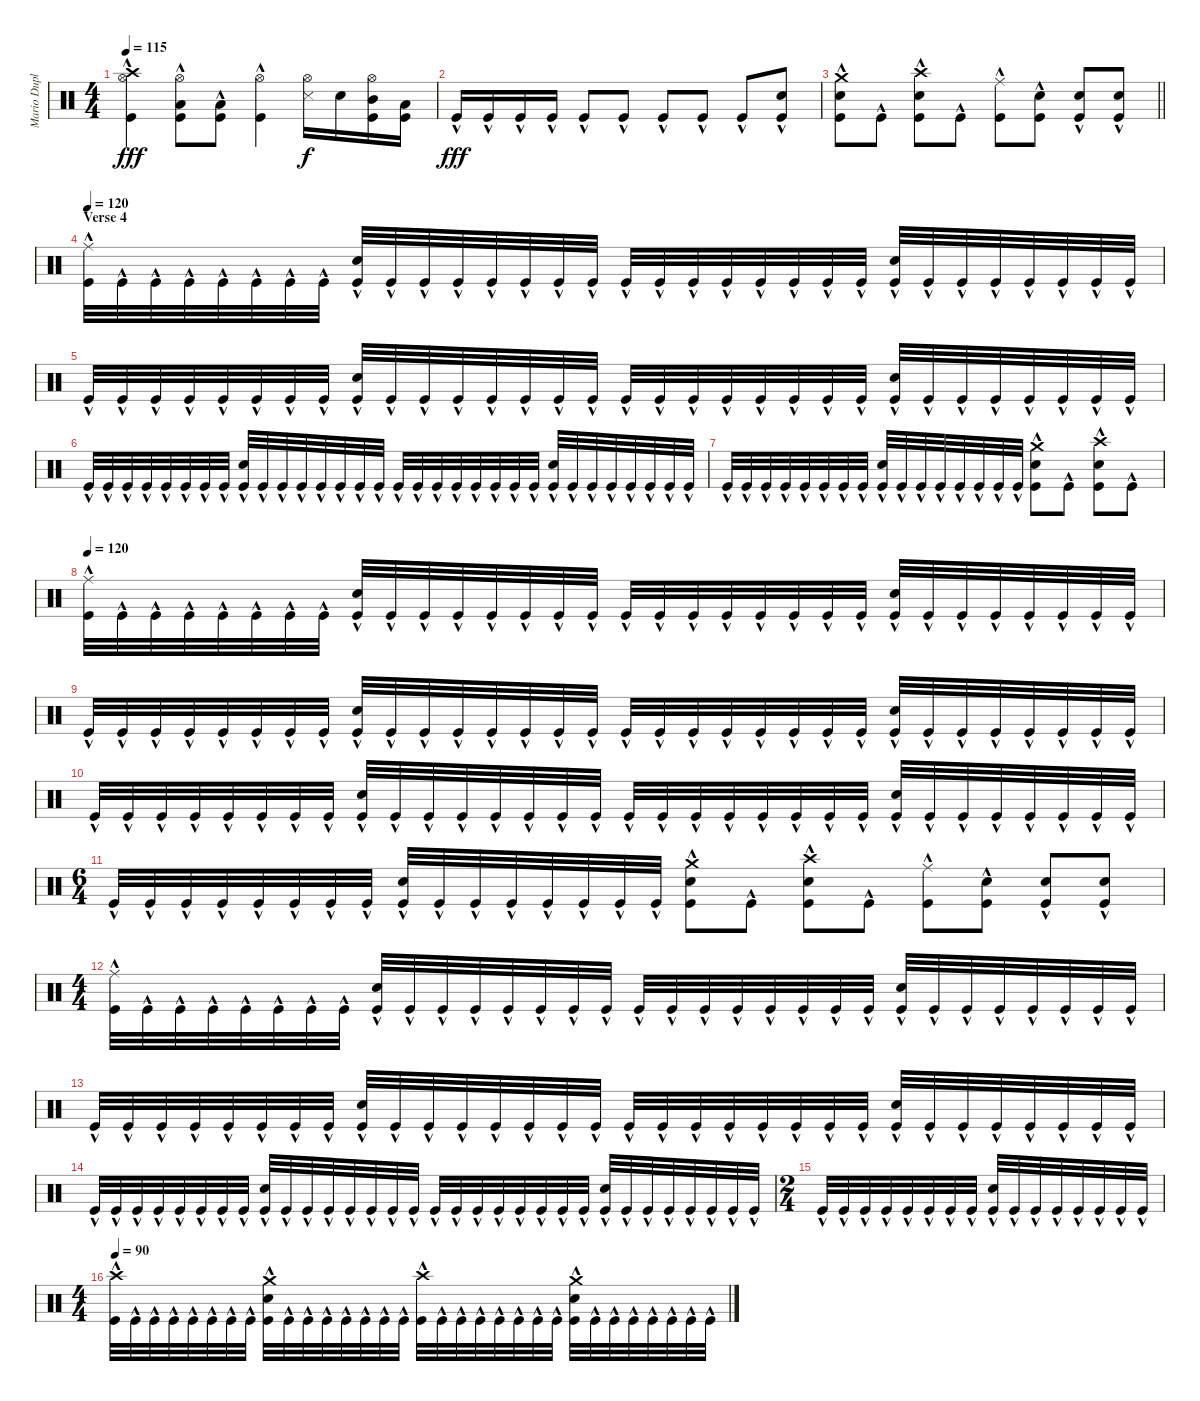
\track ("Mario Duplantier" "Mario Dupl") {instrument percussion}
\staff {score}
\articulation defaults
\ts (4 4)
\tempo 115
\clef neutral
\ks c
("Crash high (hit)" "Hi-Hat (open)"{hac} "Kick (hit)"{hac}).4{dy fff} ("Hi-Hat (open)"{hac} "Low Tom (hit)" "Kick (hit)"{hac}).8 ("Low Tom (hit)" "Kick (hit)"{hac}).8 ("Hi-Hat (open)"{hac} "Kick (hit)"{hac}).4 ("Hi-Hat (open)" "Metronome (hit)").16{dy f} "Electric Snare (hit)".16 ("Hi-Hat (open)" "Mid Tom (hit)" "Kick (hit)").16 ("Low Tom (hit)" "Kick (hit)").16 |
"Kick (hit)"{hac}.16{dy fff} "Kick (hit)"{hac}.16 "Kick (hit)"{hac}.16 "Kick (hit)"{hac}.16 "Kick (hit)"{hac}.8 "Kick (hit)"{hac}.8 "Kick (hit)"{hac}.8 "Kick (hit)"{hac}.8 "Kick (hit)"{hac}.8 ("Electric Snare (hit)" "Kick (hit)"{hac}).8 |
\barLineRight lightlight
("Crash medium (hit)" "Electric Snare (hit)" "Kick (hit)"{hac}).8 "Kick (hit)"{hac}.8 ("Crash high (hit)" "Electric Snare (hit)" "Kick (hit)"{hac}).8 "Kick (hit)"{hac}.8 ("Ride (middle)" "Kick (hit)"{hac}).8 ("Electric Snare (hit)" "Kick (hit)"{hac}).8 ("Electric Snare (hit)" "Kick (hit)"{hac}).8 ("Electric Snare (hit)" "Kick (hit)"{hac}).8 |
\section ("" "Verse 4")
\tempo 120
("Ride (middle)" "Kick (hit)"{hac}).32 "Kick (hit)"{hac}.32 "Kick (hit)"{hac}.32 "Kick (hit)"{hac}.32 "Kick (hit)"{hac}.32 "Kick (hit)"{hac}.32 "Kick (hit)"{hac}.32 "Kick (hit)"{hac}.32 ("Electric Snare (hit)" "Kick (hit)"{hac}).32 "Kick (hit)"{hac}.32 "Kick (hit)"{hac}.32 "Kick (hit)"{hac}.32 "Kick (hit)"{hac}.32 "Kick (hit)"{hac}.32 "Kick (hit)"{hac}.32 "Kick (hit)"{hac}.32 "Kick (hit)"{hac}.32 "Kick (hit)"{hac}.32 "Kick (hit)"{hac}.32 "Kick (hit)"{hac}.32 "Kick (hit)"{hac}.32 "Kick (hit)"{hac}.32 "Kick (hit)"{hac}.32 "Kick (hit)"{hac}.32 ("Electric Snare (hit)" "Kick (hit)"{hac}).32 "Kick (hit)"{hac}.32 "Kick (hit)"{hac}.32 "Kick (hit)"{hac}.32 "Kick (hit)"{hac}.32 "Kick (hit)"{hac}.32 "Kick (hit)"{hac}.32 "Kick (hit)"{hac}.32 |
"Kick (hit)"{hac}.32 "Kick (hit)"{hac}.32 "Kick (hit)"{hac}.32 "Kick (hit)"{hac}.32 "Kick (hit)"{hac}.32 "Kick (hit)"{hac}.32 "Kick (hit)"{hac}.32 "Kick (hit)"{hac}.32 ("Electric Snare (hit)" "Kick (hit)"{hac}).32 "Kick (hit)"{hac}.32 "Kick (hit)"{hac}.32 "Kick (hit)"{hac}.32 "Kick (hit)"{hac}.32 "Kick (hit)"{hac}.32 "Kick (hit)"{hac}.32 "Kick (hit)"{hac}.32 "Kick (hit)"{hac}.32 "Kick (hit)"{hac}.32 "Kick (hit)"{hac}.32 "Kick (hit)"{hac}.32 "Kick (hit)"{hac}.32 "Kick (hit)"{hac}.32 "Kick (hit)"{hac}.32 "Kick (hit)"{hac}.32 ("Electric Snare (hit)" "Kick (hit)"{hac}).32 "Kick (hit)"{hac}.32 "Kick (hit)"{hac}.32 "Kick (hit)"{hac}.32 "Kick (hit)"{hac}.32 "Kick (hit)"{hac}.32 "Kick (hit)"{hac}.32 "Kick (hit)"{hac}.32 |
"Kick (hit)"{hac}.32 "Kick (hit)"{hac}.32 "Kick (hit)"{hac}.32 "Kick (hit)"{hac}.32 "Kick (hit)"{hac}.32 "Kick (hit)"{hac}.32 "Kick (hit)"{hac}.32 "Kick (hit)"{hac}.32 ("Electric Snare (hit)" "Kick (hit)"{hac}).32 "Kick (hit)"{hac}.32 "Kick (hit)"{hac}.32 "Kick (hit)"{hac}.32 "Kick (hit)"{hac}.32 "Kick (hit)"{hac}.32 "Kick (hit)"{hac}.32 "Kick (hit)"{hac}.32 "Kick (hit)"{hac}.32 "Kick (hit)"{hac}.32 "Kick (hit)"{hac}.32 "Kick (hit)"{hac}.32 "Kick (hit)"{hac}.32 "Kick (hit)"{hac}.32 "Kick (hit)"{hac}.32 "Kick (hit)"{hac}.32 ("Electric Snare (hit)" "Kick (hit)"{hac}).32 "Kick (hit)"{hac}.32 "Kick (hit)"{hac}.32 "Kick (hit)"{hac}.32 "Kick (hit)"{hac}.32 "Kick (hit)"{hac}.32 "Kick (hit)"{hac}.32 "Kick (hit)"{hac}.32 |
"Kick (hit)"{hac}.32 "Kick (hit)"{hac}.32 "Kick (hit)"{hac}.32 "Kick (hit)"{hac}.32 "Kick (hit)"{hac}.32 "Kick (hit)"{hac}.32 "Kick (hit)"{hac}.32 "Kick (hit)"{hac}.32 ("Electric Snare (hit)" "Kick (hit)"{hac}).32 "Kick (hit)"{hac}.32 "Kick (hit)"{hac}.32 "Kick (hit)"{hac}.32 "Kick (hit)"{hac}.32 "Kick (hit)"{hac}.32 "Kick (hit)"{hac}.32 "Kick (hit)"{hac}.32 ("Crash medium (hit)" "Electric Snare (hit)" "Kick (hit)"{hac}).8 "Kick (hit)"{hac}.8 ("Crash high (hit)" "Electric Snare (hit)" "Kick (hit)"{hac}).8 "Kick (hit)"{hac}.8 |
\tempo 120
("Ride (middle)" "Kick (hit)"{hac}).32 "Kick (hit)"{hac}.32 "Kick (hit)"{hac}.32 "Kick (hit)"{hac}.32 "Kick (hit)"{hac}.32 "Kick (hit)"{hac}.32 "Kick (hit)"{hac}.32 "Kick (hit)"{hac}.32 ("Electric Snare (hit)" "Kick (hit)"{hac}).32 "Kick (hit)"{hac}.32 "Kick (hit)"{hac}.32 "Kick (hit)"{hac}.32 "Kick (hit)"{hac}.32 "Kick (hit)"{hac}.32 "Kick (hit)"{hac}.32 "Kick (hit)"{hac}.32 "Kick (hit)"{hac}.32 "Kick (hit)"{hac}.32 "Kick (hit)"{hac}.32 "Kick (hit)"{hac}.32 "Kick (hit)"{hac}.32 "Kick (hit)"{hac}.32 "Kick (hit)"{hac}.32 "Kick (hit)"{hac}.32 ("Electric Snare (hit)" "Kick (hit)"{hac}).32 "Kick (hit)"{hac}.32 "Kick (hit)"{hac}.32 "Kick (hit)"{hac}.32 "Kick (hit)"{hac}.32 "Kick (hit)"{hac}.32 "Kick (hit)"{hac}.32 "Kick (hit)"{hac}.32 |
"Kick (hit)"{hac}.32 "Kick (hit)"{hac}.32 "Kick (hit)"{hac}.32 "Kick (hit)"{hac}.32 "Kick (hit)"{hac}.32 "Kick (hit)"{hac}.32 "Kick (hit)"{hac}.32 "Kick (hit)"{hac}.32 ("Electric Snare (hit)" "Kick (hit)"{hac}).32 "Kick (hit)"{hac}.32 "Kick (hit)"{hac}.32 "Kick (hit)"{hac}.32 "Kick (hit)"{hac}.32 "Kick (hit)"{hac}.32 "Kick (hit)"{hac}.32 "Kick (hit)"{hac}.32 "Kick (hit)"{hac}.32 "Kick (hit)"{hac}.32 "Kick (hit)"{hac}.32 "Kick (hit)"{hac}.32 "Kick (hit)"{hac}.32 "Kick (hit)"{hac}.32 "Kick (hit)"{hac}.32 "Kick (hit)"{hac}.32 ("Electric Snare (hit)" "Kick (hit)"{hac}).32 "Kick (hit)"{hac}.32 "Kick (hit)"{hac}.32 "Kick (hit)"{hac}.32 "Kick (hit)"{hac}.32 "Kick (hit)"{hac}.32 "Kick (hit)"{hac}.32 "Kick (hit)"{hac}.32 |
"Kick (hit)"{hac}.32 "Kick (hit)"{hac}.32 "Kick (hit)"{hac}.32 "Kick (hit)"{hac}.32 "Kick (hit)"{hac}.32 "Kick (hit)"{hac}.32 "Kick (hit)"{hac}.32 "Kick (hit)"{hac}.32 ("Electric Snare (hit)" "Kick (hit)"{hac}).32 "Kick (hit)"{hac}.32 "Kick (hit)"{hac}.32 "Kick (hit)"{hac}.32 "Kick (hit)"{hac}.32 "Kick (hit)"{hac}.32 "Kick (hit)"{hac}.32 "Kick (hit)"{hac}.32 "Kick (hit)"{hac}.32 "Kick (hit)"{hac}.32 "Kick (hit)"{hac}.32 "Kick (hit)"{hac}.32 "Kick (hit)"{hac}.32 "Kick (hit)"{hac}.32 "Kick (hit)"{hac}.32 "Kick (hit)"{hac}.32 ("Electric Snare (hit)" "Kick (hit)"{hac}).32 "Kick (hit)"{hac}.32 "Kick (hit)"{hac}.32 "Kick (hit)"{hac}.32 "Kick (hit)"{hac}.32 "Kick (hit)"{hac}.32 "Kick (hit)"{hac}.32 "Kick (hit)"{hac}.32 |
\ts (6 4)
"Kick (hit)"{hac}.32 "Kick (hit)"{hac}.32 "Kick (hit)"{hac}.32 "Kick (hit)"{hac}.32 "Kick (hit)"{hac}.32 "Kick (hit)"{hac}.32 "Kick (hit)"{hac}.32 "Kick (hit)"{hac}.32 ("Electric Snare (hit)" "Kick (hit)"{hac}).32 "Kick (hit)"{hac}.32 "Kick (hit)"{hac}.32 "Kick (hit)"{hac}.32 "Kick (hit)"{hac}.32 "Kick (hit)"{hac}.32 "Kick (hit)"{hac}.32 "Kick (hit)"{hac}.32 ("Crash medium (hit)" "Electric Snare (hit)" "Kick (hit)"{hac}).8 "Kick (hit)"{hac}.8 ("Crash high (hit)" "Electric Snare (hit)" "Kick (hit)"{hac}).8 "Kick (hit)"{hac}.8 ("Ride (middle)" "Kick (hit)"{hac}).8 ("Electric Snare (hit)" "Kick (hit)"{hac}).8 ("Electric Snare (hit)" "Kick (hit)"{hac}).8 ("Electric Snare (hit)" "Kick (hit)"{hac}).8 |
\ts (4 4)
("Ride (middle)" "Kick (hit)"{hac}).32 "Kick (hit)"{hac}.32 "Kick (hit)"{hac}.32 "Kick (hit)"{hac}.32 "Kick (hit)"{hac}.32 "Kick (hit)"{hac}.32 "Kick (hit)"{hac}.32 "Kick (hit)"{hac}.32 ("Electric Snare (hit)" "Kick (hit)"{hac}).32 "Kick (hit)"{hac}.32 "Kick (hit)"{hac}.32 "Kick (hit)"{hac}.32 "Kick (hit)"{hac}.32 "Kick (hit)"{hac}.32 "Kick (hit)"{hac}.32 "Kick (hit)"{hac}.32 "Kick (hit)"{hac}.32 "Kick (hit)"{hac}.32 "Kick (hit)"{hac}.32 "Kick (hit)"{hac}.32 "Kick (hit)"{hac}.32 "Kick (hit)"{hac}.32 "Kick (hit)"{hac}.32 "Kick (hit)"{hac}.32 ("Electric Snare (hit)" "Kick (hit)"{hac}).32 "Kick (hit)"{hac}.32 "Kick (hit)"{hac}.32 "Kick (hit)"{hac}.32 "Kick (hit)"{hac}.32 "Kick (hit)"{hac}.32 "Kick (hit)"{hac}.32 "Kick (hit)"{hac}.32 |
"Kick (hit)"{hac}.32 "Kick (hit)"{hac}.32 "Kick (hit)"{hac}.32 "Kick (hit)"{hac}.32 "Kick (hit)"{hac}.32 "Kick (hit)"{hac}.32 "Kick (hit)"{hac}.32 "Kick (hit)"{hac}.32 ("Electric Snare (hit)" "Kick (hit)"{hac}).32 "Kick (hit)"{hac}.32 "Kick (hit)"{hac}.32 "Kick (hit)"{hac}.32 "Kick (hit)"{hac}.32 "Kick (hit)"{hac}.32 "Kick (hit)"{hac}.32 "Kick (hit)"{hac}.32 "Kick (hit)"{hac}.32 "Kick (hit)"{hac}.32 "Kick (hit)"{hac}.32 "Kick (hit)"{hac}.32 "Kick (hit)"{hac}.32 "Kick (hit)"{hac}.32 "Kick (hit)"{hac}.32 "Kick (hit)"{hac}.32 ("Electric Snare (hit)" "Kick (hit)"{hac}).32 "Kick (hit)"{hac}.32 "Kick (hit)"{hac}.32 "Kick (hit)"{hac}.32 "Kick (hit)"{hac}.32 "Kick (hit)"{hac}.32 "Kick (hit)"{hac}.32 "Kick (hit)"{hac}.32 |
"Kick (hit)"{hac}.32 "Kick (hit)"{hac}.32 "Kick (hit)"{hac}.32 "Kick (hit)"{hac}.32 "Kick (hit)"{hac}.32 "Kick (hit)"{hac}.32 "Kick (hit)"{hac}.32 "Kick (hit)"{hac}.32 ("Electric Snare (hit)" "Kick (hit)"{hac}).32 "Kick (hit)"{hac}.32 "Kick (hit)"{hac}.32 "Kick (hit)"{hac}.32 "Kick (hit)"{hac}.32 "Kick (hit)"{hac}.32 "Kick (hit)"{hac}.32 "Kick (hit)"{hac}.32 "Kick (hit)"{hac}.32 "Kick (hit)"{hac}.32 "Kick (hit)"{hac}.32 "Kick (hit)"{hac}.32 "Kick (hit)"{hac}.32 "Kick (hit)"{hac}.32 "Kick (hit)"{hac}.32 "Kick (hit)"{hac}.32 ("Electric Snare (hit)" "Kick (hit)"{hac}).32 "Kick (hit)"{hac}.32 "Kick (hit)"{hac}.32 "Kick (hit)"{hac}.32 "Kick (hit)"{hac}.32 "Kick (hit)"{hac}.32 "Kick (hit)"{hac}.32 "Kick (hit)"{hac}.32 |
\ts (2 4)
"Kick (hit)"{hac}.32 "Kick (hit)"{hac}.32 "Kick (hit)"{hac}.32 "Kick (hit)"{hac}.32 "Kick (hit)"{hac}.32 "Kick (hit)"{hac}.32 "Kick (hit)"{hac}.32 "Kick (hit)"{hac}.32 ("Electric Snare (hit)" "Kick (hit)"{hac}).32 "Kick (hit)"{hac}.32 "Kick (hit)"{hac}.32 "Kick (hit)"{hac}.32 "Kick (hit)"{hac}.32 "Kick (hit)"{hac}.32 "Kick (hit)"{hac}.32 "Kick (hit)"{hac}.32 |
\ts (4 4)
\tempo 90
("Crash high (hit)" "Kick (hit)"{hac}).32 "Kick (hit)"{hac}.32 "Kick (hit)"{hac}.32 "Kick (hit)"{hac}.32 "Kick (hit)"{hac}.32 "Kick (hit)"{hac}.32 "Kick (hit)"{hac}.32 "Kick (hit)"{hac}.32 ("Crash medium (hit)" "Electric Snare (hit)" "Kick (hit)"{hac}).32 "Kick (hit)"{hac}.32 "Kick (hit)"{hac}.32 "Kick (hit)"{hac}.32 "Kick (hit)"{hac}.32 "Kick (hit)"{hac}.32 "Kick (hit)"{hac}.32 "Kick (hit)"{hac}.32 ("Crash high (hit)" "Kick (hit)"{hac}).32 "Kick (hit)"{hac}.32 "Kick (hit)"{hac}.32 "Kick (hit)"{hac}.32 "Kick (hit)"{hac}.32 "Kick (hit)"{hac}.32 "Kick (hit)"{hac}.32 "Kick (hit)"{hac}.32 ("Crash medium (hit)" "Electric Snare (hit)" "Kick (hit)"{hac}).32 "Kick (hit)"{hac}.32 "Kick (hit)"{hac}.32 "Kick (hit)"{hac}.32 "Kick (hit)"{hac}.32 "Kick (hit)"{hac}.32 "Kick (hit)"{hac}.32 "Kick (hit)"{hac}.32
